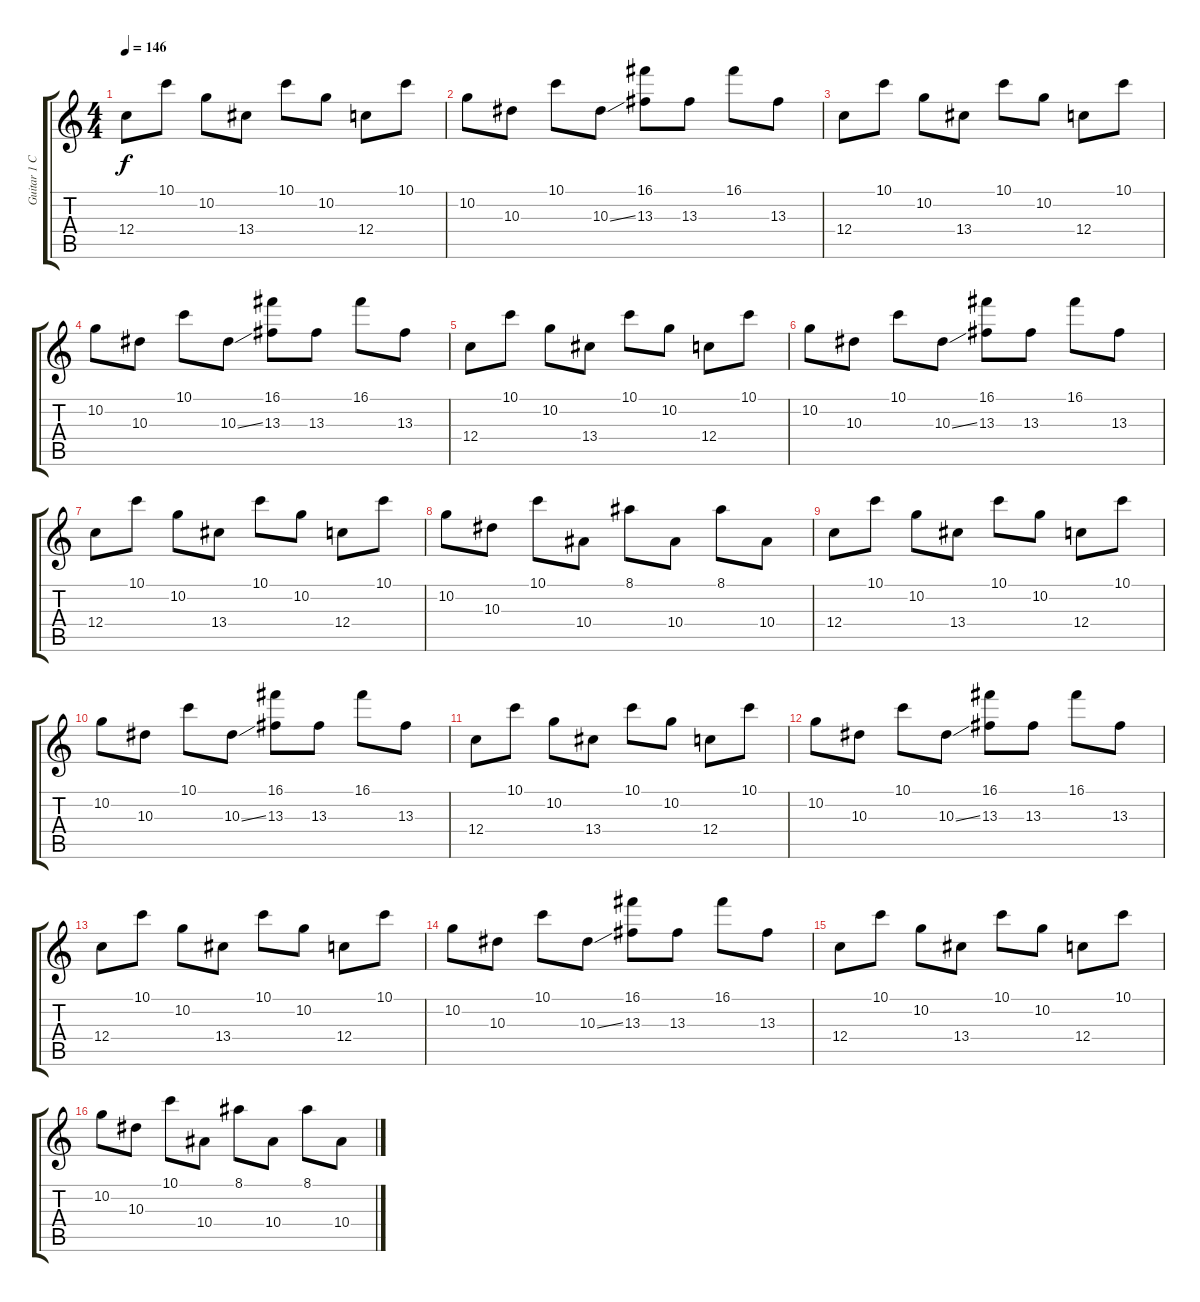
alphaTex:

\track ("Guitar 1 Clean" "Guitar 1 C") {instrument electricguitarclean}
\staff {score tabs}
\tuning (D4 A3 F3 C3 G2 C2) {hide}
\ts (4 4)
\tempo 146
\clef g2
\ks c
12.4.8{dy f} 10.1.8 10.2.8 13.4.8 10.1.8 10.2.8 12.4.8 10.1.8 |
10.2.8 10.3.8 10.1.8 10.3{ss}.8 (16.1 13.3).8 13.3.8 16.1.8 13.3.8 |
12.4.8 10.1.8 10.2.8 13.4.8 10.1.8 10.2.8 12.4.8 10.1.8 |
10.2.8 10.3.8 10.1.8 10.3{ss}.8 (16.1 13.3).8 13.3.8 16.1.8 13.3.8 |
12.4.8 10.1.8 10.2.8 13.4.8 10.1.8 10.2.8 12.4.8 10.1.8 |
10.2.8 10.3.8 10.1.8 10.3{ss}.8 (16.1 13.3).8 13.3.8 16.1.8 13.3.8 |
12.4.8 10.1.8 10.2.8 13.4.8 10.1.8 10.2.8 12.4.8 10.1.8 |
10.2.8 10.3.8 10.1.8 10.4.8 8.1.8 10.4.8 8.1.8 10.4.8 |
12.4.8 10.1.8 10.2.8 13.4.8 10.1.8 10.2.8 12.4.8 10.1.8 |
10.2.8 10.3.8 10.1.8 10.3{ss}.8 (16.1 13.3).8 13.3.8 16.1.8 13.3.8 |
12.4.8 10.1.8 10.2.8 13.4.8 10.1.8 10.2.8 12.4.8 10.1.8 |
10.2.8 10.3.8 10.1.8 10.3{ss}.8 (16.1 13.3).8 13.3.8 16.1.8 13.3.8 |
12.4.8 10.1.8 10.2.8 13.4.8 10.1.8 10.2.8 12.4.8 10.1.8 |
10.2.8 10.3.8 10.1.8 10.3{ss}.8 (16.1 13.3).8 13.3.8 16.1.8 13.3.8 |
12.4.8 10.1.8 10.2.8 13.4.8 10.1.8 10.2.8 12.4.8 10.1.8 |
10.2.8 10.3.8 10.1.8 10.4.8 8.1.8 10.4.8 8.1.8 10.4.8
